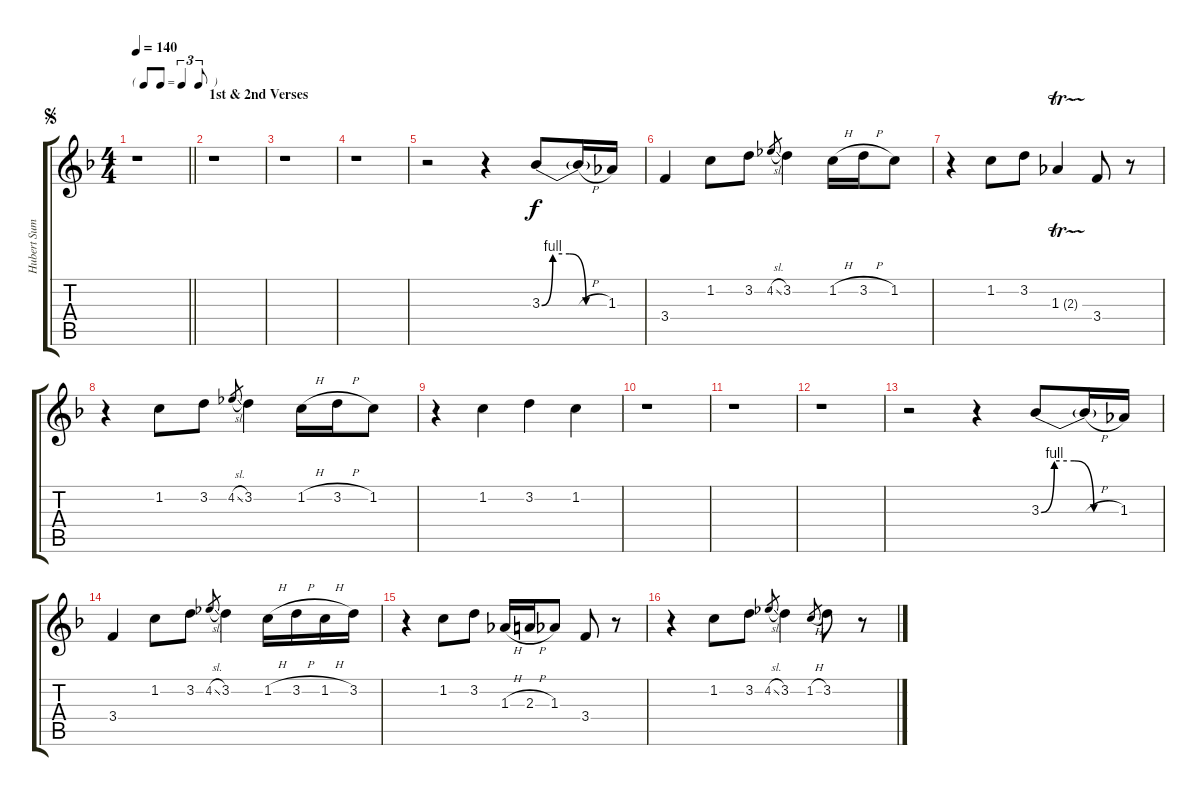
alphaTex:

\track ("Hubert Sumlin - Electric Guitar" "Hubert Sum") {instrument electricguitarclean}
\staff {score tabs}
\tuning (E4 B3 G3 D3 A2 E2) {hide}
\ts (4 4)
\tf triplet8th
\jump segno
\tempo 140
\clef g2
\barLineRight lightlight
\ks f
r.1{dy f} |
\section ("" "1st & 2nd Verses")
r.1 |
r.1 |
r.1 |
r.2 r.4 3.3{be (custom 0 0 10 4 25 4 40 0 60 0)}.8 3.3{h t}.16 1.3.16 |
3.4.4 1.2.8 3.2.8 4.2{sl}.8{gr} 3.2.4 1.2{h}.16 3.2{h}.16 1.2.8 |
r.4 1.2.8 3.2.8 1.3{tr (2 32)}.4 3.4.8 r.8 |
r.4 1.2.8 3.2.8 4.2{sl}.8{gr} 3.2.4 1.2{h}.16 3.2{h}.16 1.2.8 |
r.4 1.2.4 3.2.4 1.2.4 |
r.1 |
r.1 |
r.1 |
r.2 r.4 3.3{be (custom 0 0 10 4 25 4 40 0 60 0)}.8 3.3{h t}.16 1.3.16 |
3.4.4 1.2.8 3.2.8 4.2{sl}.8{gr} 3.2.4 1.2{h}.16 3.2{h}.16 1.2{h}.16 3.2.16 |
r.4 1.2.8 3.2.8 1.3{h}.16 2.3{h}.16 1.3.8 3.4.8 r.8 |
r.4 1.2.8 3.2.8 4.2{sl}.8{gr} 3.2.4 1.2{h}.8{gr} 3.2.8 r.8
